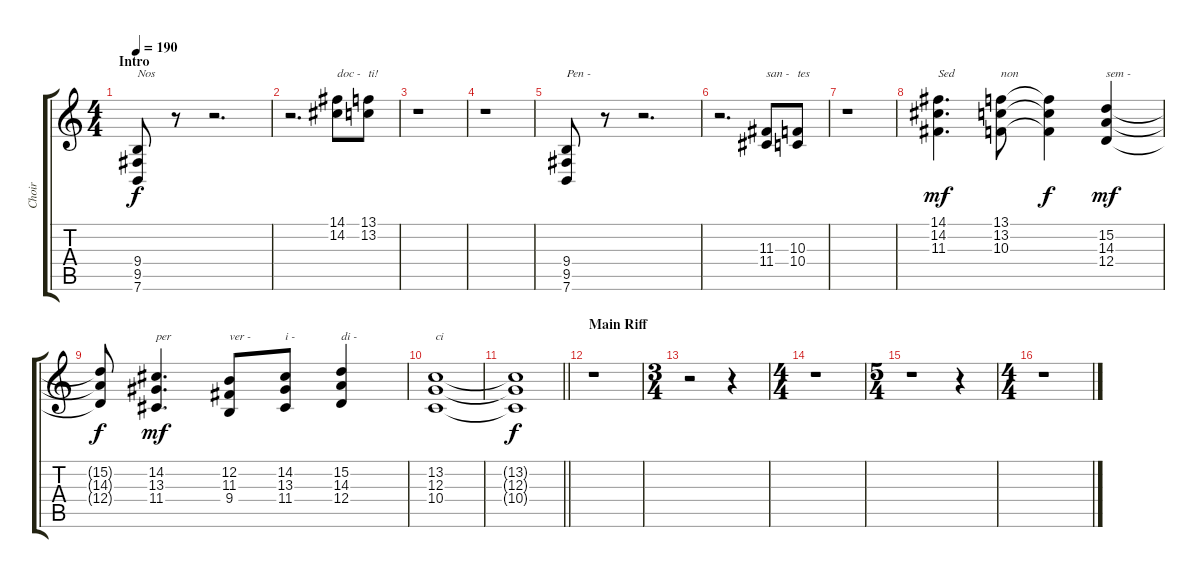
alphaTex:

\track ("Choir" "Choir") {instrument choiraahs}
\staff {score tabs}
\tuning (E4 B3 G3 D3 A2 E2) {hide}
\ts (4 4)
\section ("" "Intro")
\tempo 190
\clef g2
\ks c
(9.4 9.5 7.6).8{txt "Nos" dy f instrument choiraahs} r.8 r.2{d} |
r.2{d} (14.1 14.2).8{txt "doc -"} (13.1 13.2).8{txt "ti!"} |
r.1 |
r.1 |
(9.4 9.5 7.6).8{txt "Pen -"} r.8 r.2{d} |
r.2{d} (11.3 11.4).8{txt "san -"} (10.3 10.4).8{txt "tes"} |
r.1 |
(14.1 14.2 11.3).4{d txt "Sed" dy mf} (13.1 13.2 10.3).8{txt "non"} (13.1{t} 13.2{t} 10.3{t}).4{dy f} (15.2 14.3 12.4).4{txt "sem -" dy mf} |
(15.2{t} 14.3{t} 12.4{t}).8{dy f} (14.2 13.3 11.4).4{d txt "per" dy mf} (12.2 11.3 9.4).8{txt "ver -"} (14.2 13.3 11.4).8{txt "i -"} (15.2 14.3 12.4).4{txt "di -"} |
(13.2 12.3 10.4).1{txt "ci"} |
\barLineRight lightlight
(13.2{t} 12.3{t} 10.4{t}).1{dy f} |
\section ("" "Main Riff")
r.1 |
\ts (3 4)
r.2 r.4 |
\ts (4 4)
r.1 |
\ts (5 4)
r.1 r.4 |
\ts (4 4)
r.1
